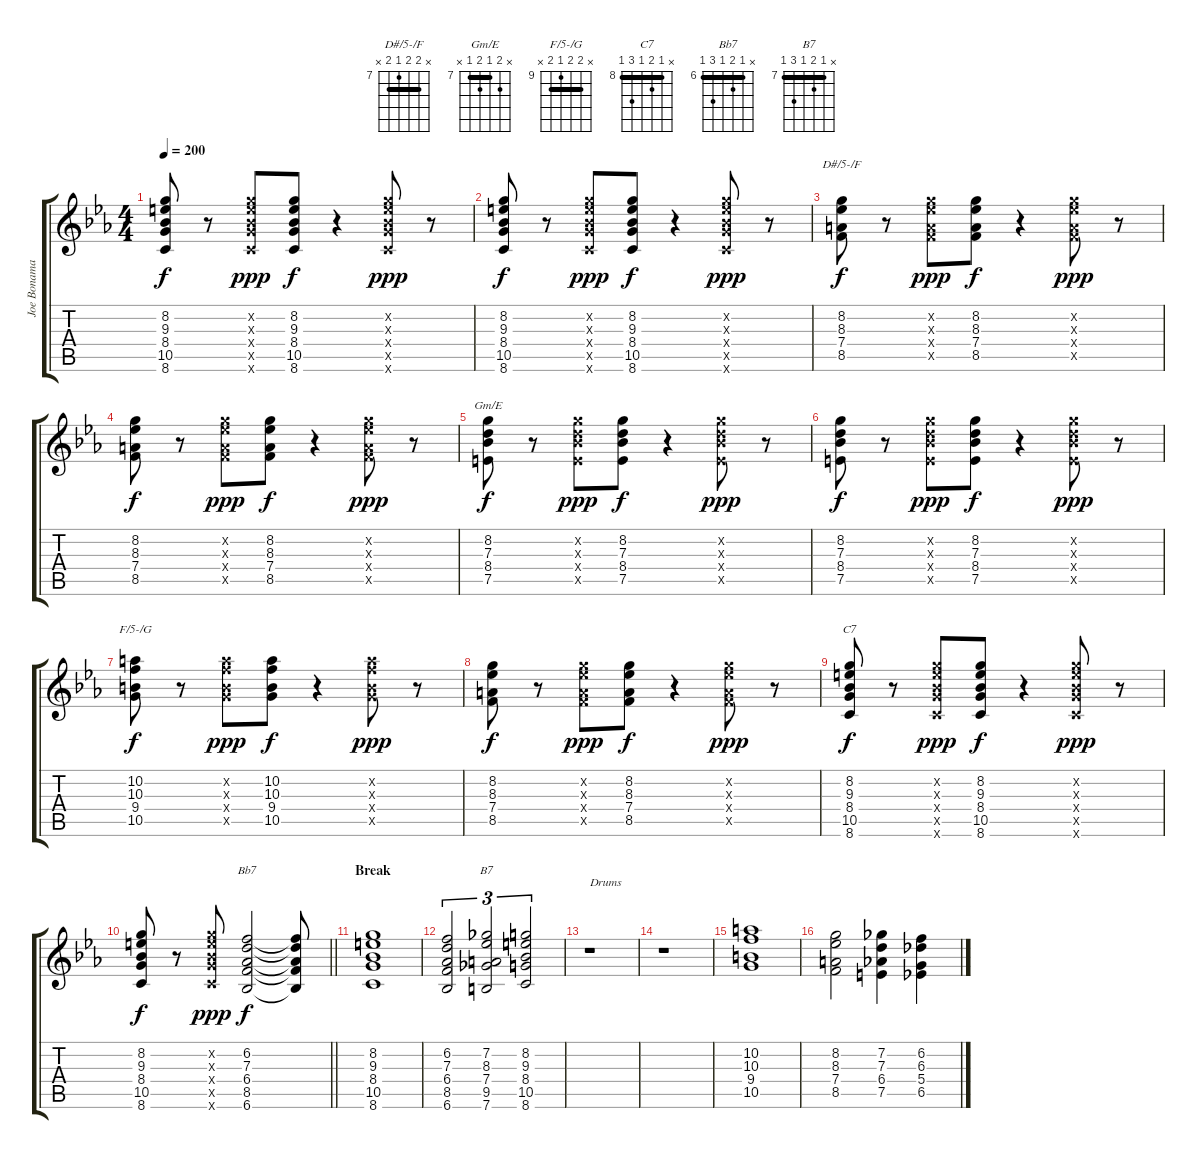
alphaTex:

\track ("Joe Bonamassa" "Joe Bonama") {instrument overdrivenguitar}
\staff {score tabs}
\tuning (E4 B3 G3 D3 A2 E2) {hide}
\chord ("D#/5-/F" x 8 8 7 8 x) {firstfret 7 barre 8}
\chord ("Gm/E" x 8 7 8 7 x) {firstfret 7 barre 7}
\chord ("F/5-/G" x 10 10 9 10 x) {firstfret 9 barre 10}
\chord ("C7" x 8 9 8 10 8) {firstfret 8 barre 8}
\chord ("Bb7" x 6 7 6 8 6) {firstfret 6 barre 6}
\chord ("B7" x 7 8 7 9 7) {firstfret 7 barre 7}
\ts (4 4)
\tempo 200
\clef g2
\ks cminor
(8.2 9.3 8.4 10.5 8.6).8{dy f} r.8 (8.2{x} 9.3{x} 8.4{x} 10.5{x} 8.6{x}).8{dy ppp} (8.2 9.3 8.4 10.5 8.6).8{dy f} r.4 (8.2{x} 9.3{x} 8.4{x} 10.5{x} 8.6{x}).8{dy ppp} r.8 |
(8.2 9.3 8.4 10.5 8.6).8{dy f} r.8 (8.2{x} 9.3{x} 8.4{x} 10.5{x} 8.6{x}).8{dy ppp} (8.2 9.3 8.4 10.5 8.6).8{dy f} r.4 (8.2{x} 9.3{x} 8.4{x} 10.5{x} 8.6{x}).8{dy ppp} r.8 |
(8.2 8.3 7.4 8.5).8{ch "D#/5-/F" dy f} r.8 (8.2{x} 8.3{x} 7.4{x} 8.5{x}).8{dy ppp} (8.2 8.3 7.4 8.5).8{dy f} r.4 (8.2{x} 8.3{x} 7.4{x} 8.5{x}).8{dy ppp} r.8 |
(8.2 8.3 7.4 8.5).8{dy f} r.8 (8.2{x} 8.3{x} 7.4{x} 8.5{x}).8{dy ppp} (8.2 8.3 7.4 8.5).8{dy f} r.4 (8.2{x} 8.3{x} 7.4{x} 8.5{x}).8{dy ppp} r.8 |
(8.2 7.3 8.4 7.5).8{ch "Gm/E" dy f} r.8 (8.2{x} 7.3{x} 8.4{x} 7.5{x}).8{dy ppp} (8.2 7.3 8.4 7.5).8{dy f} r.4 (8.2{x} 7.3{x} 8.4{x} 7.5{x}).8{dy ppp} r.8 |
(8.2 7.3 8.4 7.5).8{dy f} r.8 (8.2{x} 7.3{x} 8.4{x} 7.5{x}).8{dy ppp} (8.2 7.3 8.4 7.5).8{dy f} r.4 (8.2{x} 7.3{x} 8.4{x} 7.5{x}).8{dy ppp} r.8 |
(10.2 10.3 9.4 10.5).8{ch "F/5-/G" dy f} r.8 (10.2{x} 10.3{x} 9.4{x} 10.5{x}).8{dy ppp} (10.2 10.3 9.4 10.5).8{dy f} r.4 (10.2{x} 10.3{x} 9.4{x} 10.5{x}).8{dy ppp} r.8 |
(8.2 8.3 7.4 8.5).8{dy f} r.8 (8.2{x} 8.3{x} 7.4{x} 8.5{x}).8{dy ppp} (8.2 8.3 7.4 8.5).8{dy f} r.4 (8.2{x} 8.3{x} 7.4{x} 8.5{x}).8{dy ppp} r.8 |
(8.2 9.3 8.4 10.5 8.6).8{ch "C7" dy f} r.8 (8.2{x} 9.3{x} 8.4{x} 10.5{x} 8.6{x}).8{dy ppp} (8.2 9.3 8.4 10.5 8.6).8{dy f} r.4 (8.2{x} 9.3{x} 8.4{x} 10.5{x} 8.6{x}).8{dy ppp} r.8 |
\barLineRight lightlight
(8.2 9.3 8.4 10.5 8.6).8{dy f} r.8 (8.2{x} 9.3{x} 8.4{x} 10.5{x} 8.6{x}).8{dy ppp} (6.2 7.3 6.4 8.5 6.6).2{ch "Bb7" dy f} (6.2{t} 7.3{t} 6.4{t} 8.5{t} 6.6{t}).8 |
\section ("" "Break")
(8.2 9.3 8.4 10.5 8.6).1 |
(6.2 7.3 6.4 8.5 6.6).2{tu (3 2)} (7.2 8.3 7.4 9.5 7.6).2{tu (3 2) ch "B7"} (8.2 9.3 8.4 10.5 8.6).2{tu (3 2)} |
r.1{txt "Drums"} |
r.1 |
(10.2 10.3 9.4 10.5).1 |
(8.2 8.3 7.4 8.5).2 (7.2 7.3 6.4 7.5).4 (6.2 6.3 5.4 6.5).4
